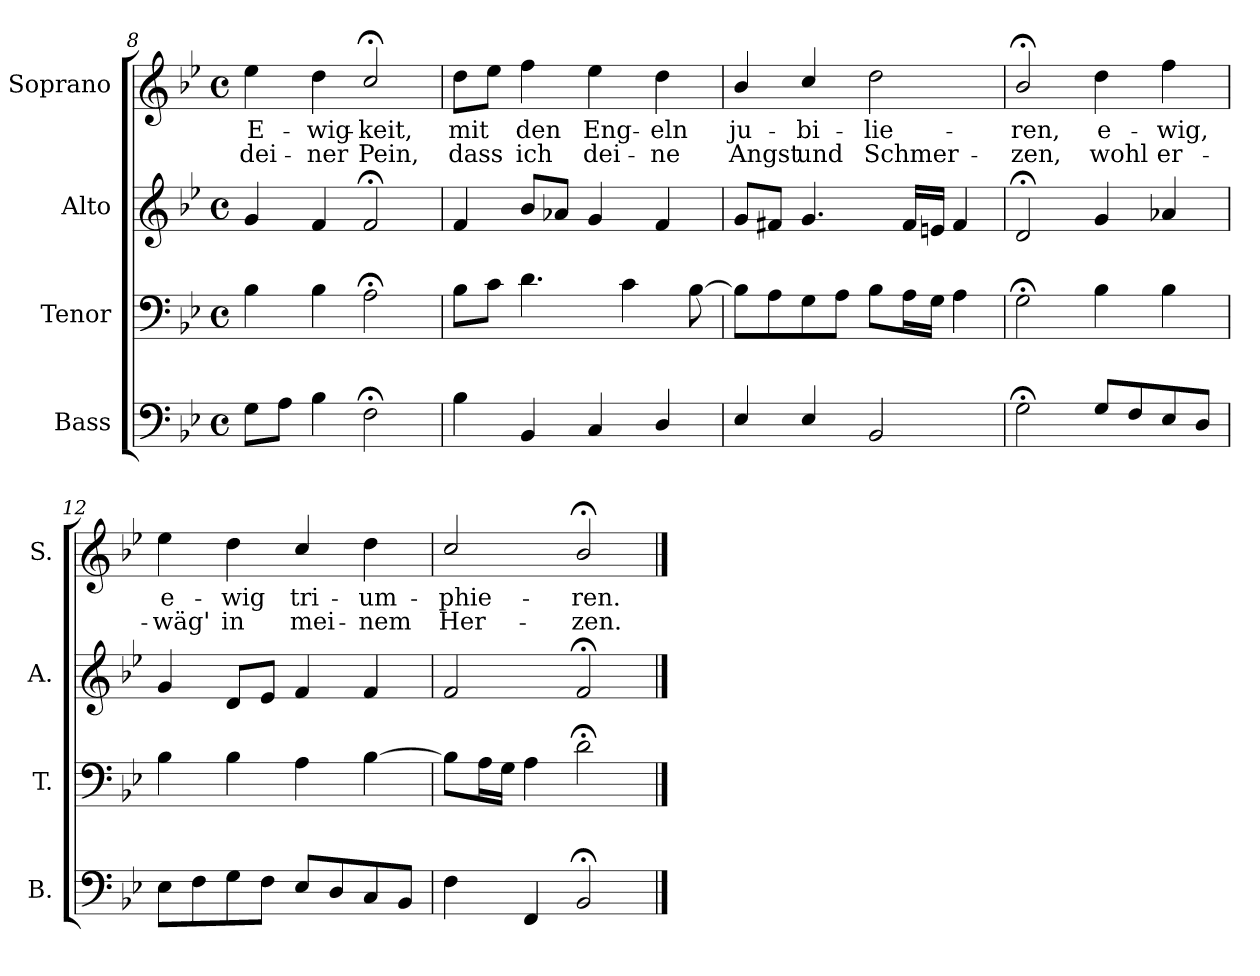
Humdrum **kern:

**kern	**kern	**kern	**kern	**text	**text
*part4	*part3	*part2	*part1	*part1	*part1
*staff4	*staff3	*staff2	*staff1	*staff1	*staff1
*I"Bass	*I"Tenor	*I"Alto	*I"Soprano	*	*
*I'B.	*I'T.	*I'A.	*I'S.	*	*
*clefF4	*clefF4	*clefG2	*clefG2	*	*
*k[b-e-]	*k[b-e-]	*k[b-e-]	*k[b-e-]	*	*
*B-:	*B-:	*B-:	*B-:	*	*
*M4/4	*M4/4	*M4/4	*M4/4	*	*
*met(c)	*met(c)	*met(c)	*met(c)	*	*
=8	=8	=8	=8	=8	=8
8G\L	4B-\	4g/	4ee-\	E-	dei-
8A\J	.	.	.	.	.
4B-\	4B-\	4f/	4dd\	-wig-	-ner
2F;<\	2A;<\	2f;</	2cc;</	-keit,	Pein,
!!LO:PB:g=z
=9	=9	=9	=9	=9	=9
4B-\	8B-\L	4f/	8dd\L	mit	dass
.	8c\J	.	8ee-\J	.	.
4BB-/	4.d\	8b-/L	4ff\	den	ich
.	.	8a-X/J	.	.	.
4C/	.	4g/	4ee-\	Eng-	dei-
.	4c\	.	.	.	.
4D/	.	4f/	4dd\	-eln	-ne
.	[8B-\	.	.	.	.
=10	=10	=10	=10	=10	=10
4E-/	8B-\L]	8g/L	4b-/	ju-	Angst
.	8A\	8f#X/J	.	.	.
4E-/	8G\	4.g/	4cc/	-bi-	und
.	8A\J	.	.	.	.
2BB-/	8B-\L	.	2dd\	-lie-	Schmer-
.	16A\L	16f#/LL	.	.	.
.	16G\JJ	16en/JJ	.	.	.
.	4A\	4f#/	.	.	.
=11	=11	=11	=11	=11	=11
2G;<\	2G;<\	2d;</	2b-;</	-ren,	-zen,
8G/L	4B-\	4g/	4dd\	e-	wohl
8F/	.	.	.	.	.
8E-/	4B-\	4a-X/	4ff\	-wig,	er-
8D/J	.	.	.	.	.
=12	=12	=12	=12	=12	=12
8E-\L	4B-\	4g/	4ee-\	e-	-wäg'
8F\	.	.	.	.	.
8G\	4B-\	8d/L	4dd\	-wig	in
8F\J	.	8e-/J	.	.	.
8E-/L	4A\	4f/	4cc/	tri-	mei-
8D/	.	.	.	.	.
8C/	[4B-\	4f/	4dd\	-um-	-nem
8BB-/J	.	.	.	.	.
=13	=13	=13	=13	=13	=13
4F\	8B-\L]	2f/	2cc/	-phie-	Her-
.	16A\L	.	.	.	.
.	16G\JJ	.	.	.	.
4FF/	4A\	.	.	.	.
2BB-;</	2d;<\	2f;</	2b-;</	-ren.	-zen.
==	==	==	==	==	==
*-	*-	*-	*-	*-	*-
